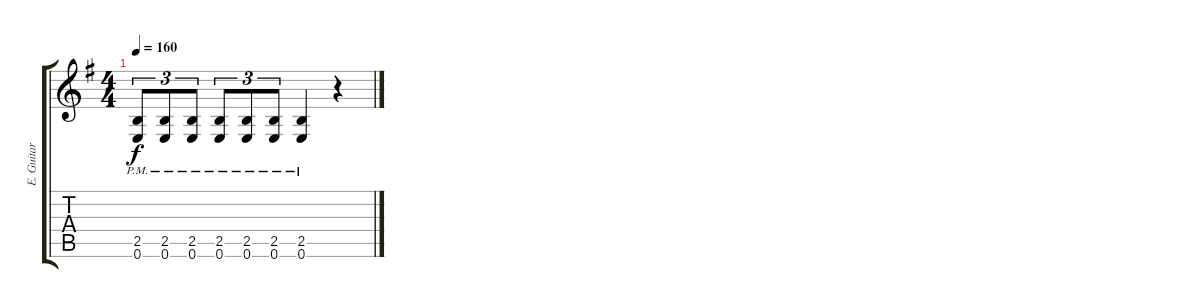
\track ("E. Guitar V" "E. Guitar ") {instrument overdrivenguitar}
\staff {score tabs}
\tuning (E4 B3 G3 D3 A2 E2) {hide}
\ts (4 4)
\tempo 160
\clef g2
\ks eminor
(2.5{pm} 0.6{pm}).8{tu (3 2) dy f} (2.5{pm} 0.6{pm}).8{tu (3 2)} (2.5{pm} 0.6{pm}).8{tu (3 2)} (2.5{pm} 0.6{pm}).8{tu (3 2)} (2.5{pm} 0.6{pm}).8{tu (3 2)} (2.5{pm} 0.6{pm}).8{tu (3 2)} (2.5{pm} 0.6{pm}).4 r.4
